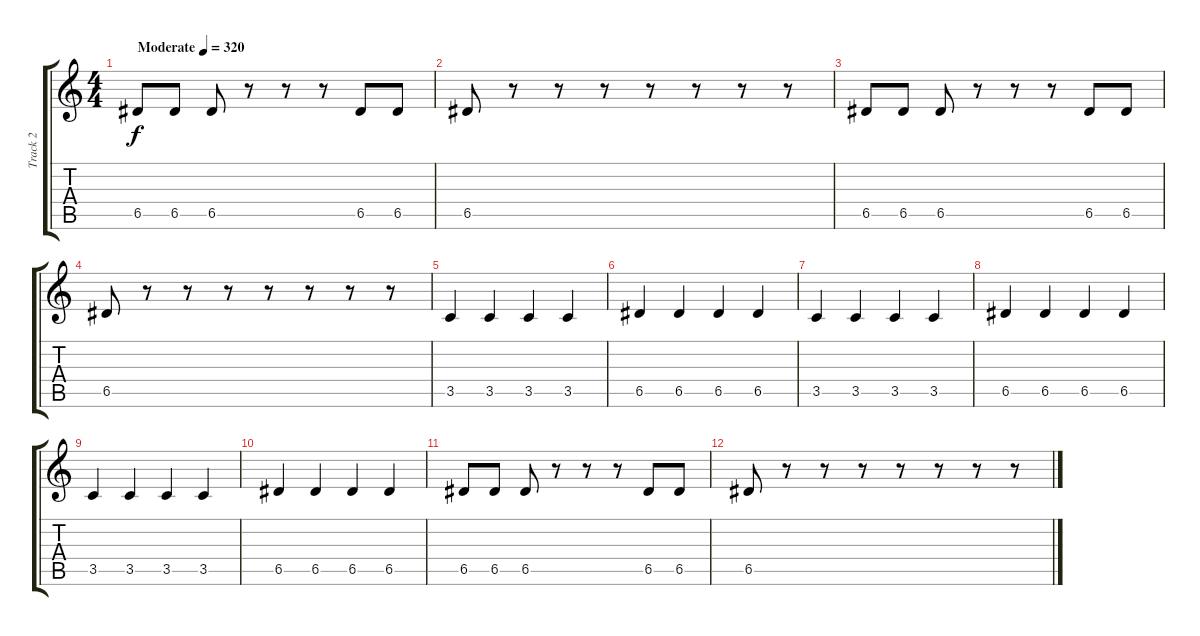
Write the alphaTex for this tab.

\track ("Track 2" "Track 2") {instrument electricbasspick}
\staff {score tabs}
\tuning (E4 B3 G3 D3 A2 E2) {hide}
\ts (4 4)
\tempo (320 "Moderate")
\clef g2
\ks c
6.5.8{dy f instrument electricbasspick} 6.5.8 6.5.8 r.8 r.8 r.8 6.5.8 6.5.8 |
6.5.8 r.8 r.8 r.8 r.8 r.8 r.8 r.8 |
6.5.8 6.5.8 6.5.8 r.8 r.8 r.8 6.5.8 6.5.8 |
6.5.8 r.8 r.8 r.8 r.8 r.8 r.8 r.8 |
3.5.4 3.5.4 3.5.4 3.5.4 |
6.5.4 6.5.4 6.5.4 6.5.4 |
3.5.4 3.5.4 3.5.4 3.5.4 |
6.5.4 6.5.4 6.5.4 6.5.4 |
3.5.4 3.5.4 3.5.4 3.5.4 |
6.5.4 6.5.4 6.5.4 6.5.4 |
6.5.8 6.5.8 6.5.8 r.8 r.8 r.8 6.5.8 6.5.8 |
6.5.8 r.8 r.8 r.8 r.8 r.8 r.8 r.8
